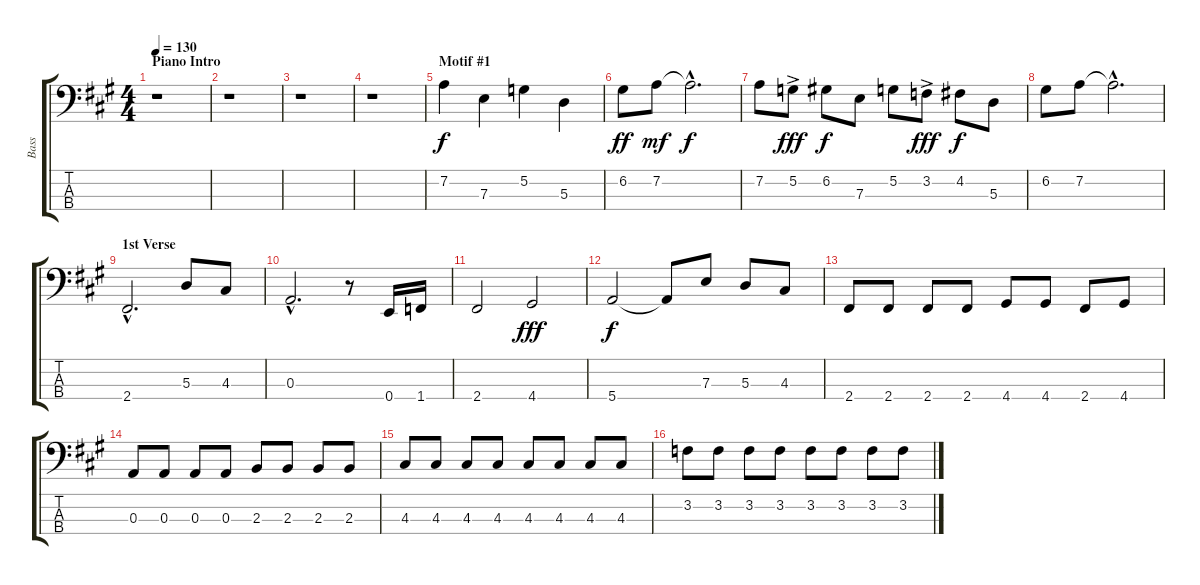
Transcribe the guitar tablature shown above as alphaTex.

\track ("Bass" "Bass") {instrument fretlessbass}
\staff {score tabs}
\tuning (G2 D2 A1 E1) {hide}
\ts (4 4)
\section ("" "Piano Intro")
\tempo 130
\clef f4
\ks a
r.1{dy f instrument fretlessbass} |
r.1 |
r.1 |
r.1 |
\section ("" "Motif #1")
7.2.4 7.3.4 5.2.4 5.3.4 |
6.2.8{dy ff} 7.2.8{dy mf} 7.2{hac t}.2{d dy f} |
7.2.8 5.2{ac}.8{dy fff} 6.2.8{dy f} 7.3.8 5.2.8 3.2{ac}.8{dy fff} 4.2.8{dy f} 5.3.8 |
6.2.8 7.2.8 7.2{hac t}.2{d} |
\section ("" "1st Verse")
2.4{hac}.2{d} 5.3.8 4.3.8 |
0.3{hac}.2{d} r.8 0.4.16 1.4.16 |
2.4.2 4.4.2{dy fff} |
5.4.2{dy f} 5.4{t}.8 7.3.8 5.3.8 4.3.8 |
2.4.8 2.4.8 2.4.8 2.4.8 4.4.8 4.4.8 2.4.8 4.4.8 |
0.3.8 0.3.8 0.3.8 0.3.8 2.3.8 2.3.8 2.3.8 2.3.8 |
4.3.8 4.3.8 4.3.8 4.3.8 4.3.8 4.3.8 4.3.8 4.3.8 |
3.2.8 3.2.8 3.2.8 3.2.8 3.2.8 3.2.8 3.2.8 3.2.8
